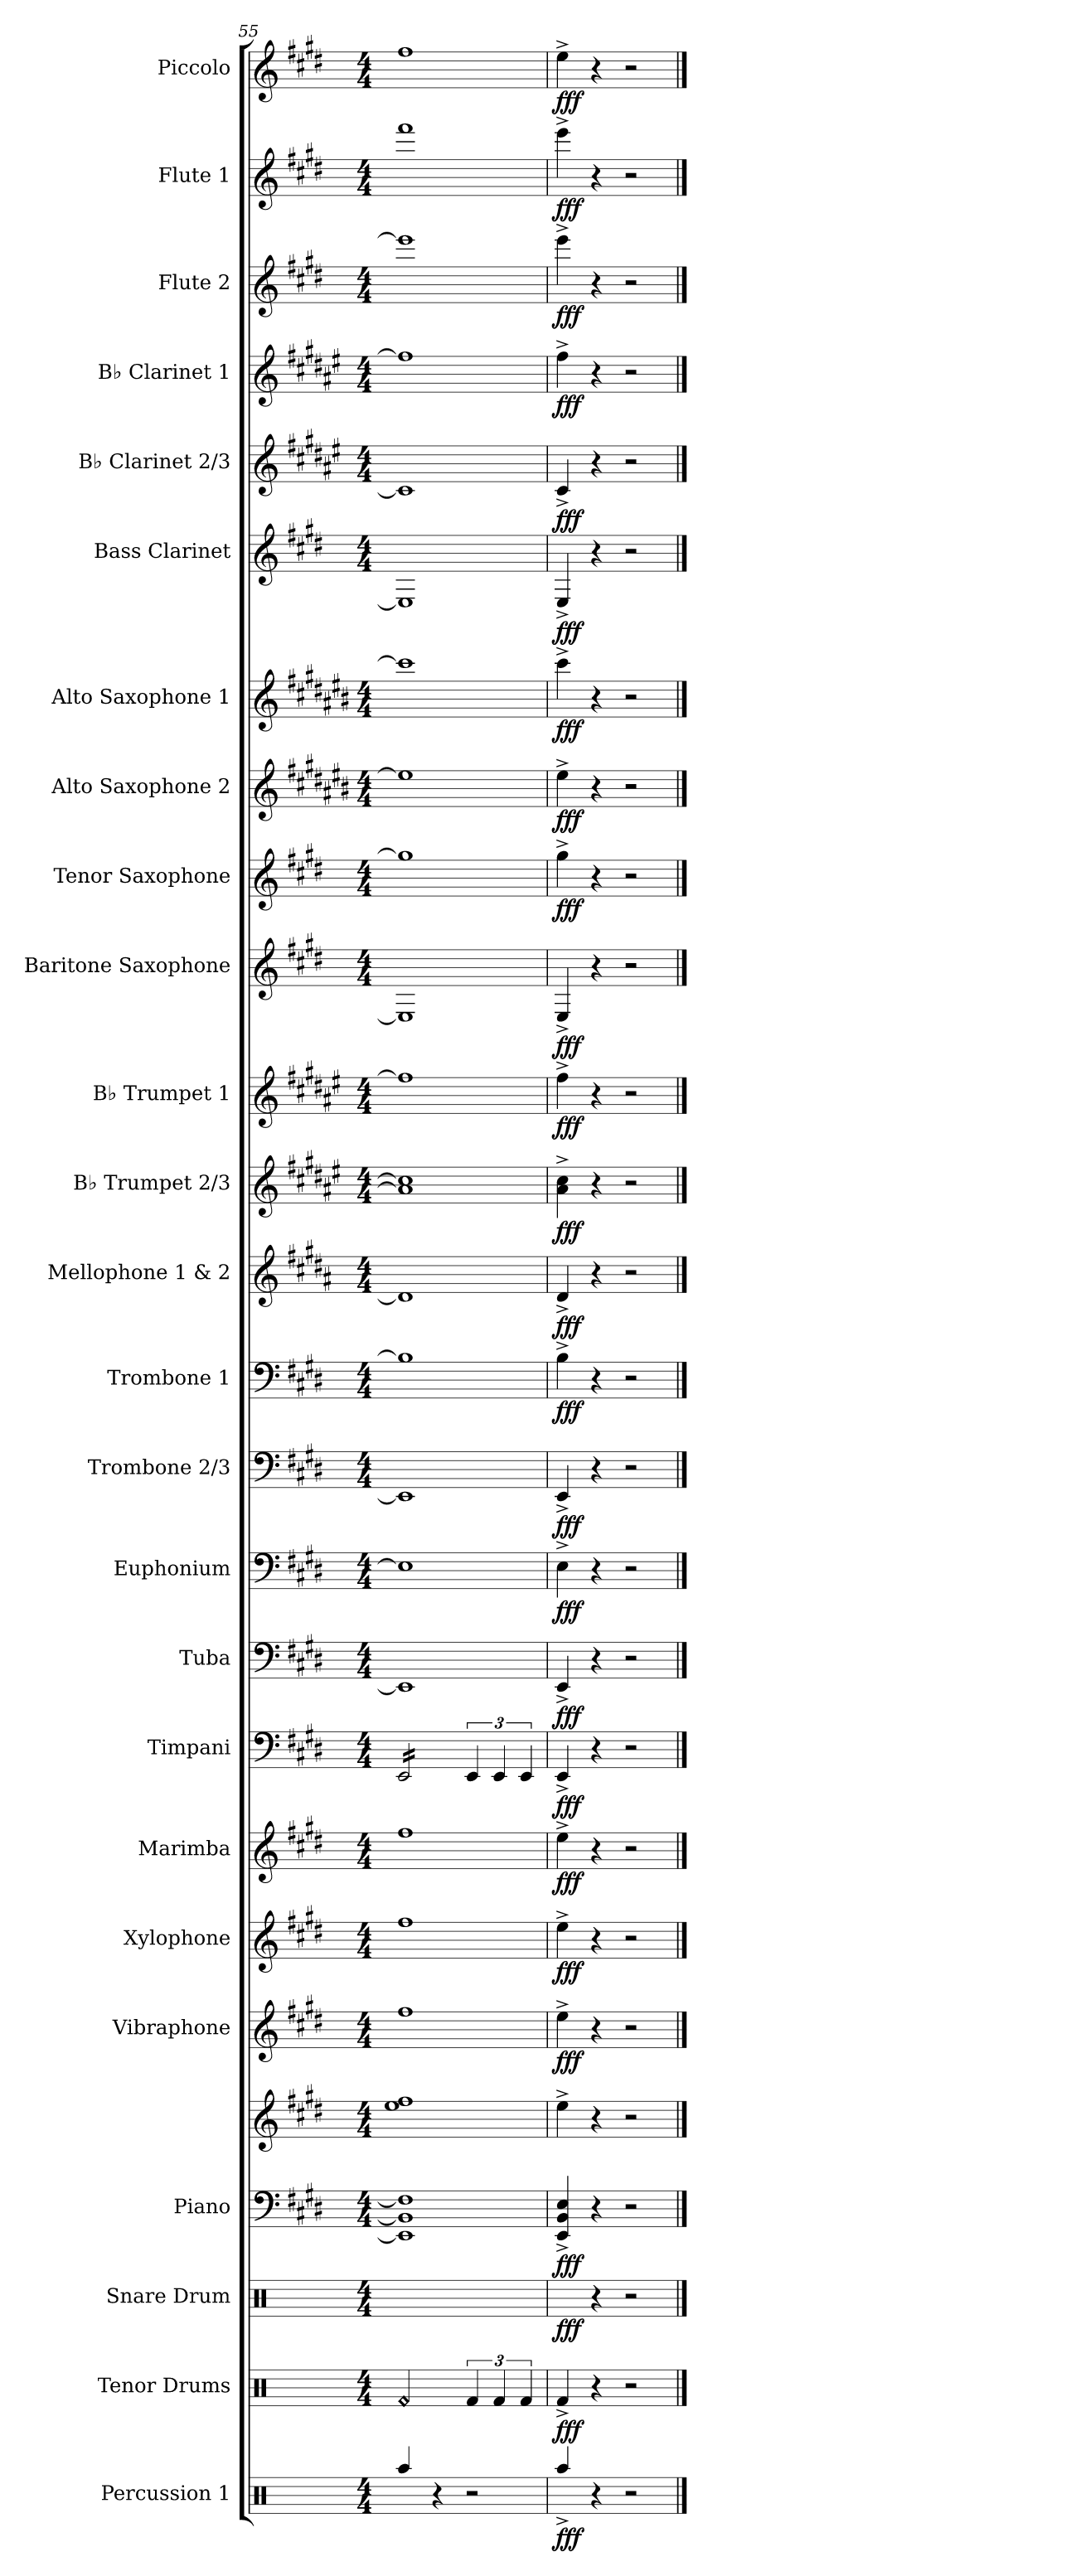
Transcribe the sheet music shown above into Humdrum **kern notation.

**kern	**dynam	**kern	**dynam	**kern	**dynam	**kern	**kern	**dynam	**kern	**dynam	**kern	**dynam	**kern	**dynam	**kern	**dynam	**kern	**dynam	**kern	**dynam	**kern	**dynam	**kern	**dynam	**kern	**dynam	**kern	**dynam	**kern	**dynam	**kern	**dynam	**kern	**dynam	**kern	**dynam	**kern	**dynam	**kern	**dynam	**kern	**dynam	**kern	**dynam	**kern	**dynam	**kern	**dynam	**kern	**dynam
*part25	*part25	*part24	*part24	*part23	*part23	*part22	*part22	*part22	*part21	*part21	*part20	*part20	*part19	*part19	*part18	*part18	*part17	*part17	*part16	*part16	*part15	*part15	*part14	*part14	*part13	*part13	*part12	*part12	*part11	*part11	*part10	*part10	*part9	*part9	*part8	*part8	*part7	*part7	*part6	*part6	*part5	*part5	*part4	*part4	*part3	*part3	*part2	*part2	*part1	*part1
*staff26	*staff26	*staff25	*staff25	*staff24	*staff24	*staff23	*staff22	*staff22/23	*staff21	*staff21	*staff20	*staff20	*staff19	*staff19	*staff18	*staff18	*staff17	*staff17	*staff16	*staff16	*staff15	*staff15	*staff14	*staff14	*staff13	*staff13	*staff12	*staff12	*staff11	*staff11	*staff10	*staff10	*staff9	*staff9	*staff8	*staff8	*staff7	*staff7	*staff6	*staff6	*staff5	*staff5	*staff4	*staff4	*staff3	*staff3	*staff2	*staff2	*staff1	*staff1
*I"Percussion 1	*	*I"Tenor Drums	*	*I"Snare Drum	*	*I"Piano	*	*	*I"Vibraphone	*	*I"Xylophone	*	*I"Marimba	*	*I"Timpani	*	*I"Tuba	*	*I"Euphonium	*	*I"Trombone 2/3	*	*I"Trombone 1	*	*I"Mellophone 1 &amp; 2	*	*I"B♭ Trumpet 2/3	*	*I"B♭ Trumpet 1	*	*I"Baritone Saxophone	*	*I"Tenor Saxophone	*	*I"Alto Saxophone 2	*	*I"Alto Saxophone 1	*	*I"Bass Clarinet	*	*I"B♭ Clarinet 2/3	*	*I"B♭ Clarinet 1	*	*I"Flute 2	*	*I"Flute 1	*	*I"Piccolo	*
*I'Perc. 1	*	*I'T.D.	*	*I'S.D.	*	*I'Pno.	*	*	*I'Vib.	*	*I'Xyl.	*	*I'Mrm.	*	*I'Timp.	*	*I'Tba.	*	*I'Euph.	*	*I'Tbn. 2/3	*	*I'Tbn. 1	*	*I'Mello. 1/2	*	*I'B♭ Tpt. 2/3	*	*I'B♭ Tpt. 1	*	*I'Bar. Sax.	*	*I'T. Sax.	*	*I'A. Sax. 2	*	*I'A. Sax. 1	*	*I'B. Cl.	*	*I'B♭ Cl. 2/3	*	*I'B♭ Cl. 1	*	*I'Fl. 2	*	*I'Fl. 1	*	*I'Picc.	*
*clefX	*	*clefX	*	*clefX	*	*clefF4	*clefG2	*	*clefG2	*	*clefG2	*	*clefG2	*	*clefF4	*	*clefF4	*	*clefF4	*	*clefF4	*	*clefF4	*	*clefG2	*	*clefG2	*	*clefG2	*	*clefG2	*	*clefG2	*	*clefG2	*	*clefG2	*	*clefG2	*	*clefG2	*	*clefG2	*	*clefG2	*	*clefG2	*	*clefG2	*
*	*	*	*	*	*	*	*	*	*	*	*ITrd-7c-12	*	*	*	*	*	*	*	*	*	*	*	*	*	*ITrd4c7	*	*ITrd1c2	*	*ITrd1c2	*	*ITrd12c21	*	*ITrd8c14	*	*ITrd5c9	*	*ITrd5c9	*	*ITrd8c14	*	*ITrd1c2	*	*ITrd1c2	*	*	*	*	*	*ITrd-7c-12	*
*k[]	*	*k[]	*	*k[]	*	*k[f#c#g#d#]	*k[f#c#g#d#]	*	*k[f#c#g#d#]	*	*k[f#c#g#d#]	*	*k[f#c#g#d#]	*	*k[f#c#g#d#]	*	*k[f#c#g#d#]	*	*k[f#c#g#d#]	*	*k[f#c#g#d#]	*	*k[f#c#g#d#]	*	*k[f#c#g#d#]	*	*k[f#c#g#d#]	*	*k[f#c#g#d#]	*	*k[f#c#g#d#]	*	*k[f#c#g#d#]	*	*k[f#c#g#d#]	*	*k[f#c#g#d#]	*	*k[f#c#g#d#]	*	*k[f#c#g#d#]	*	*k[f#c#g#d#]	*	*k[f#c#g#d#]	*	*k[f#c#g#d#]	*	*k[f#c#g#d#]	*
*M4/4	*	*M4/4	*	*M4/4	*	*M4/4	*M4/4	*	*M4/4	*	*M4/4	*	*M4/4	*	*M4/4	*	*M4/4	*	*M4/4	*	*M4/4	*	*M4/4	*	*M4/4	*	*M4/4	*	*M4/4	*	*M4/4	*	*M4/4	*	*M4/4	*	*M4/4	*	*M4/4	*	*M4/4	*	*M4/4	*	*M4/4	*	*M4/4	*	*M4/4	*
=55	=55	=55	=55	=55	=55	=55	=55	=55	=55	=55	=55	=55	=55	=55	=55	=55	=55	=55	=55	=55	=55	=55	=55	=55	=55	=55	=55	=55	=55	=55	=55	=55	=55	=55	=55	=55	=55	=55	=55	=55	=55	=55	=55	=55	=55	=55	=55	=55	=55	=55
!	!	!LO:N:head=diamond	!	!LO:N:head=diamond	!	!	!	!	!	!	!	!	!	!	!	!	!	!	!	!	!	!	!	!	!	!	!	!	!	!	!	!	!	!	!	!	!	!	!	!	!	!	!	!	!	!	!	!	!	!
*	*	*	*	*	*	*	*	*	*	*	*	*	*	*	*tremolo	*	*	*	*	*	*	*	*	*	*	*	*	*	*	*	*	*	*	*	*	*	*	*	*	*	*	*	*	*	*	*	*	*	*	*
4Raa/	.	2Rf/	.	2R/	.	1EE] 1BB] 1F#]	1ee 1ff#	.	1ff#	.	1fff#	.	1ff#	.	16EE/LL	.	1EE]	.	1E]	.	1EE]	.	1B]	.	1G#]	.	1g#] 1b]	.	1ee]	.	1EE]	.	1g#]	.	1g#]	.	1ee]	.	1EE]	.	1B]	.	1ee]	.	1eee]	.	1fff#	.	1fff#	.
.	.	.	.	.	.	.	.	.	.	.	.	.	.	.	16EE/	.	.	.	.	.	.	.	.	.	.	.	.	.	.	.	.	.	.	.	.	.	.	.	.	.	.	.	.	.	.	.	.	.	.	.
.	.	.	.	.	.	.	.	.	.	.	.	.	.	.	16EE/	.	.	.	.	.	.	.	.	.	.	.	.	.	.	.	.	.	.	.	.	.	.	.	.	.	.	.	.	.	.	.	.	.	.	.
.	.	.	.	.	.	.	.	.	.	.	.	.	.	.	16EE/	.	.	.	.	.	.	.	.	.	.	.	.	.	.	.	.	.	.	.	.	.	.	.	.	.	.	.	.	.	.	.	.	.	.	.
4r	.	.	.	.	.	.	.	.	.	.	.	.	.	.	16EE/	.	.	.	.	.	.	.	.	.	.	.	.	.	.	.	.	.	.	.	.	.	.	.	.	.	.	.	.	.	.	.	.	.	.	.
.	.	.	.	.	.	.	.	.	.	.	.	.	.	.	16EE/	.	.	.	.	.	.	.	.	.	.	.	.	.	.	.	.	.	.	.	.	.	.	.	.	.	.	.	.	.	.	.	.	.	.	.
.	.	.	.	.	.	.	.	.	.	.	.	.	.	.	16EE/	.	.	.	.	.	.	.	.	.	.	.	.	.	.	.	.	.	.	.	.	.	.	.	.	.	.	.	.	.	.	.	.	.	.	.
.	.	.	.	.	.	.	.	.	.	.	.	.	.	.	16EE/JJ	.	.	.	.	.	.	.	.	.	.	.	.	.	.	.	.	.	.	.	.	.	.	.	.	.	.	.	.	.	.	.	.	.	.	.
*	*	*	*	*	*	*	*	*	*	*	*	*	*	*	*Xtremolo	*	*	*	*	*	*	*	*	*	*	*	*	*	*	*	*	*	*	*	*	*	*	*	*	*	*	*	*	*	*	*	*	*	*	*
2r	.	6Rf/	.	6R/	.	.	.	.	.	.	.	.	.	.	6EE/	.	.	.	.	.	.	.	.	.	.	.	.	.	.	.	.	.	.	.	.	.	.	.	.	.	.	.	.	.	.	.	.	.	.	.
.	.	6Rf/	.	6R/	.	.	.	.	.	.	.	.	.	.	6EE/	.	.	.	.	.	.	.	.	.	.	.	.	.	.	.	.	.	.	.	.	.	.	.	.	.	.	.	.	.	.	.	.	.	.	.
.	.	6Rf/	.	6R/	.	.	.	.	.	.	.	.	.	.	6EE/	.	.	.	.	.	.	.	.	.	.	.	.	.	.	.	.	.	.	.	.	.	.	.	.	.	.	.	.	.	.	.	.	.	.	.
=56	=56	=56	=56	=56	=56	=56	=56	=56	=56	=56	=56	=56	=56	=56	=56	=56	=56	=56	=56	=56	=56	=56	=56	=56	=56	=56	=56	=56	=56	=56	=56	=56	=56	=56	=56	=56	=56	=56	=56	=56	=56	=56	=56	=56	=56	=56	=56	=56	=56	=56
!	!LO:DY:b	!	!LO:DY:b	!	!LO:DY:b	!	!	!LO:DY:b=2	!	!LO:DY:b	!	!LO:DY:b	!	!LO:DY:b	!	!LO:DY:b	!	!LO:DY:b	!	!LO:DY:b	!	!LO:DY:b	!	!LO:DY:b	!	!LO:DY:b	!	!LO:DY:b	!	!LO:DY:b	!	!LO:DY:b	!	!LO:DY:b	!	!LO:DY:b	!	!LO:DY:b	!	!LO:DY:b	!	!LO:DY:b	!	!LO:DY:b	!	!LO:DY:b	!	!LO:DY:b	!	!LO:DY:b
4Raa^/	fff	4Rf^/	fff	4R^/	fff	4EE/^ 4BB/^ 4E/^	4ee^\	fff	4ee^\	fff	4eee^\	fff	4ee^\	fff	4EE^/	fff	4EE^/	fff	4E^\	fff	4EE^/	fff	4B^\	fff	4G#^/	fff	4g#\^ 4b\^	fff	4ee^\	fff	4EE^/	fff	4g#^\	fff	4g#^\	fff	4ee^\	fff	4EE^/	fff	4B^/	fff	4ee^\	fff	4eee^\	fff	4eee^\	fff	4eee^\	fff
4r	.	4r	.	4r	.	4r	4r	.	4r	.	4r	.	4r	.	4r	.	4r	.	4r	.	4r	.	4r	.	4r	.	4r	.	4r	.	4r	.	4r	.	4r	.	4r	.	4r	.	4r	.	4r	.	4r	.	4r	.	4r	.
2r	.	2r	.	2r	.	2r	2r	.	2r	.	2r	.	2r	.	2r	.	2r	.	2r	.	2r	.	2r	.	2r	.	2r	.	2r	.	2r	.	2r	.	2r	.	2r	.	2r	.	2r	.	2r	.	2r	.	2r	.	2r	.
==	==	==	==	==	==	==	==	==	==	==	==	==	==	==	==	==	==	==	==	==	==	==	==	==	==	==	==	==	==	==	==	==	==	==	==	==	==	==	==	==	==	==	==	==	==	==	==	==	==	==
*-	*-	*-	*-	*-	*-	*-	*-	*-	*-	*-	*-	*-	*-	*-	*-	*-	*-	*-	*-	*-	*-	*-	*-	*-	*-	*-	*-	*-	*-	*-	*-	*-	*-	*-	*-	*-	*-	*-	*-	*-	*-	*-	*-	*-	*-	*-	*-	*-	*-	*-
